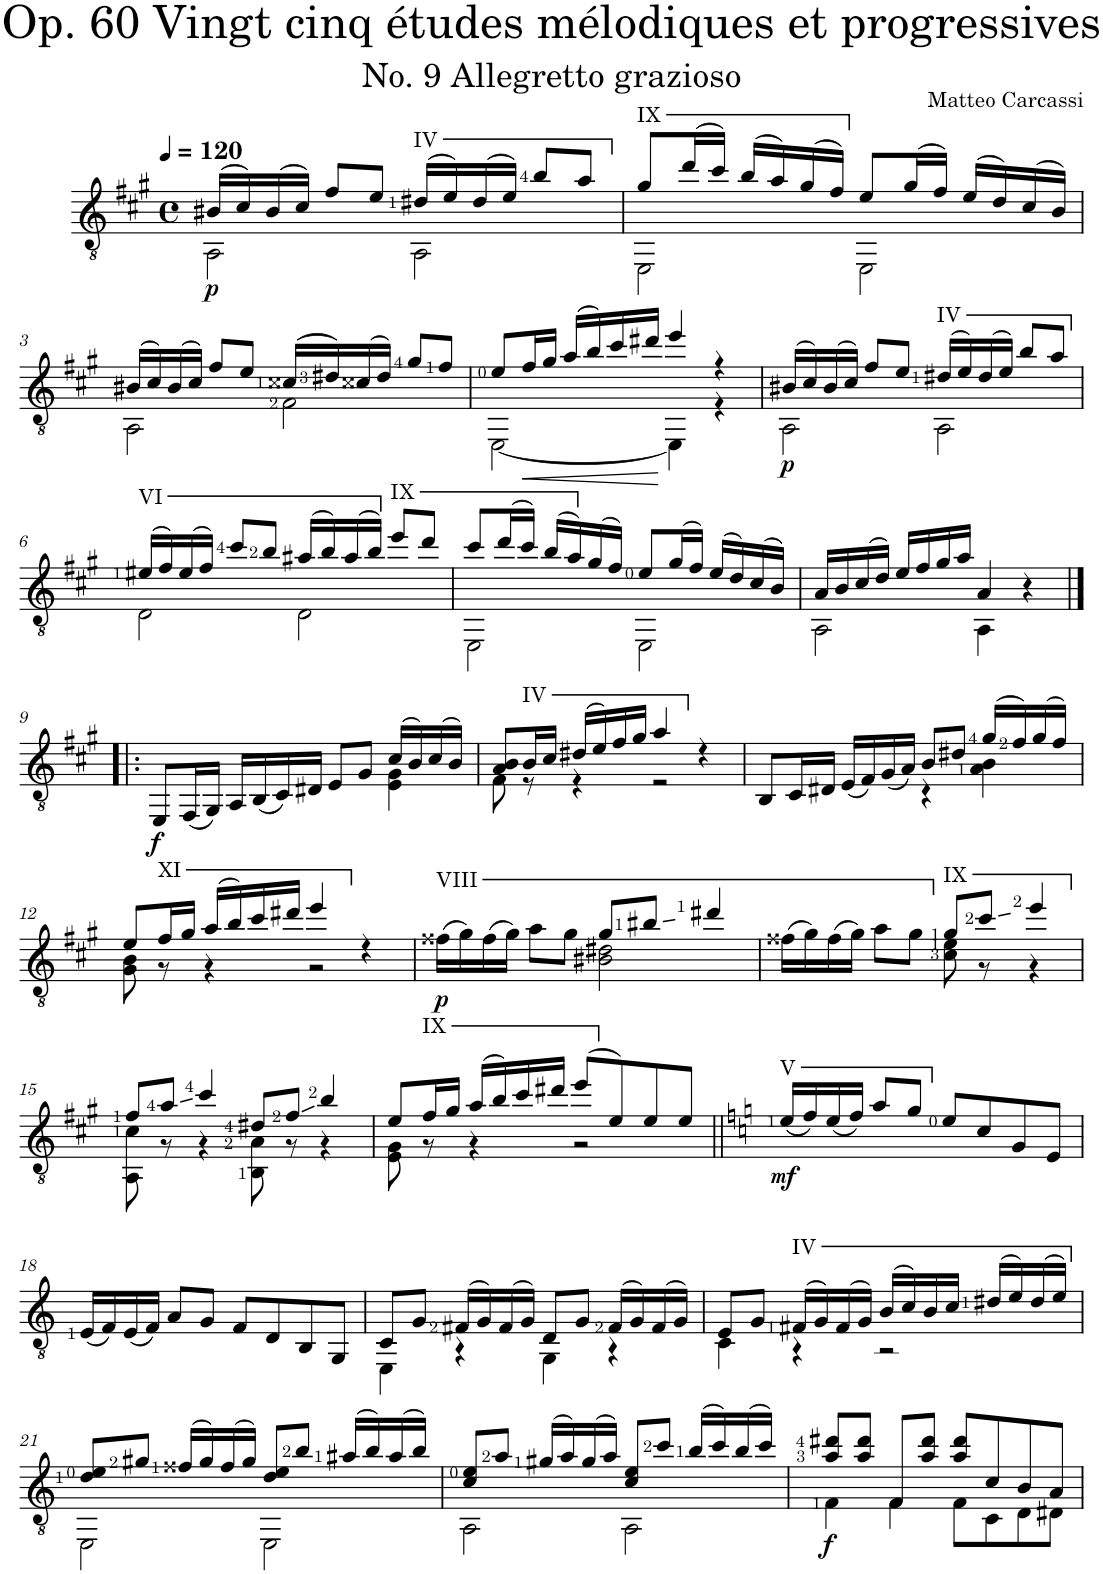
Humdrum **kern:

**kern	**dynam
*part1	*part1
*staff1	*staff1
*I"Classical Guitar	*
*I'Guit.	*
*clefGv2	*
*k[f#c#g#]	*
*A:	*
*M4/4	*
*met(c)	*
*MM120	*
=1	=1
*^	*
!	!	!LO:DY:b
(16B#X/LL	2AA\	p
16c#/)	.	.
(16B#/	.	.
16c#/JJ)	.	.
8f#/L	.	.
8e/J	.	.
!LO:TX:a:t=IV	!	!
(16d#X/LL	2AA\	.
16e/)	.	.
(16d#/	.	.
16e/JJ)	.	.
8b/L	.	.
8a/J	.	.
=2	=2	=2
!LO:TX:a:t=IX	!	!
8g#/L	2EE\	.
(16dd/L	.	.
16cc#/JJ)	.	.
(16b/LL	.	.
16a/)	.	.
(16g#/	.	.
16f#/JJ)	.	.
8e/L	2EE\	.
(16g#/L	.	.
16f#/JJ)	.	.
(16e/LL	.	.
16d/)	.	.
(16c#/	.	.
16B/JJ)	.	.
!!LO:LB:g=z	!!
=3	=3	=3
(16B#X/LL	2AA\	.
16c#/)	.	.
(16B#/	.	.
16c#/JJ)	.	.
8f#/L	.	.
8e/J	.	.
(16c##X/LL	2F#\	.
16d#X/)	.	.
(16c##X/	.	.
16d#/JJ)	.	.
8g#/L	.	.
8f#/J	.	.
=4	=4	=4
8e/L	[2EE\	.
!	!	!LO:HP:b
16f#/L	.	<
16g#/JJ	.	.
(16a/LL	.	.
16b/)	.	.
16cc#/	.	.
16dd#X/JJ	.	.
4ee/	4EE\]	[
4r	4r	.
=5	=5	=5
!	!	!LO:DY:b
(16B#X/LL	2AA\	p
16c#/)	.	.
(16B#/	.	.
16c#/JJ)	.	.
8f#/L	.	.
8e/J	.	.
!LO:TX:a:t=IV	!	!
(16d#X/LL	2AA\	.
16e/)	.	.
(16d#/	.	.
16e/JJ)	.	.
8b/L	.	.
8a/J	.	.
!!LO:LB:g=z	!!
=6	=6	=6
!LO:TX:a:t=VI	!	!
(16e#X/LL	2D\	.
16f#/)	.	.
(16e#/	.	.
16f#/JJ)	.	.
8cc#/L	.	.
8b/J	.	.
(16a#X/LL	2D\	.
16b/)	.	.
(16a#/	.	.
16b/JJ)	.	.
!LO:TX:a:t=IX	!	!
8ee/L	.	.
8dd/J	.	.
=7	=7	=7
8cc#/L	2EE\	.
(16dd/L	.	.
16cc#/JJ)	.	.
(16b/LL	.	.
16a/)	.	.
(16g#/	.	.
16f#/JJ)	.	.
8e/L	2EE\	.
(16g#/L	.	.
16f#/JJ)	.	.
(16e/LL	.	.
16d/)	.	.
(16c#/	.	.
16B/JJ)	.	.
=8	=8	=8
16A/LL	2AA\	.
16B/	.	.
(16c#/	.	.
16d/JJ)	.	.
16e/LL	.	.
16f#/	.	.
16g#/	.	.
16a/JJ	.	.
4A/	4AA\	.
4r	4ryy	.
!!LO:LB:g=z	!!
=9|!:	=9|!:	=9|!:
!	!	!LO:DY:b
8EE/L	2.ryy	f
(16FF#/L	.	.
16GG#/JJ)	.	.
16AA/LL	.	.
(16BB/	.	.
16C#/)	.	.
16D#X/JJ	.	.
8E/L	.	.
8G#/J	.	.
(16c#/LL	4E\ 4G#\	.
16B/)	.	.
(16c#/	.	.
16B/JJ)	.	.
=10	=10	=10
8A/ 8B/L	8F#\	.
!LO:TX:a:t=IV	!	!
16B/L	8r	.
16c#/JJ	.	.
(16d#X/LL	4r	.
16e/)	.	.
16f#/	.	.
16g#/JJ	.	.
4a/	2r	.
4r	.	.
=11	=11	=11
8BB/L	2ryy	.
16C#/L	.	.
16D#X/JJ	.	.
(16E/LL	.	.
16F#/)	.	.
(16G#/	.	.
16A/JJ)	.	.
8B/L	4r	.
8d#X/J	.	.
(16g#/LL	4A\ 4B\	.
16f#/)	.	.
(16g#/	.	.
16f#/JJ)	.	.
!!LO:LB:g=z	!!
=12	=12	=12
8e/L	8G#\ 8B\	.
!LO:TX:a:t=XI	!	!
16f#/L	8r	.
16g#/JJ	.	.
(16a/LL	4r	.
16b/)	.	.
16cc#/	.	.
16dd#X/JJ	.	.
4ee/	2r	.
4r	.	.
=13	=13	=13
!LO:TX:a:t=VIII	!	!
!	!	!LO:DY:b
(16f##X\LL	2ryy	p
16g#\)	.	.
(16f##\	.	.
16g#\JJ)	.	.
8a\L	.	.
8g#\J	.	.
8g#/L	2B#X\ 2d#X\	.
8b#X/J	.	.
4dd#X/	.	.
=14	=14	=14
(16f##X\LL	2ryy	.
16g#\)	.	.
(16f##\	.	.
16g#\JJ)	.	.
8a\L	.	.
8g#\J	.	.
!LO:TX:a:t=IX	!	!
8g#/L	8c#\ 8e\	.
8cc#/J	8r	.
4ee/	4r	.
!!LO:LB:g=z	!!
=15	=15	=15
8f#/L	8AA\ 8c#\	.
8a/J	8r	.
4cc#/	4r	.
8d#X/L	8BB\ 8A\	.
8f#/J	8r	.
4b/	4r	.
=16	=16	=16
8e/L	8E\ 8G#\	.
!LO:TX:a:t=IX	!	!
16f#/L	8r	.
16g#/JJ	.	.
(16a/LL	4r	.
16b/)	.	.
16cc#/	.	.
16dd#X/JJ	.	.
(8ee/L	2r	.
8e/)	.	.
8e/	.	.
8e/J	.	.
*v	*v	*
=17||	=17||
*k[]	*
*C:	*
!LO:TX:a:t=V	!
!	!LO:DY:b
(16e/LL	mf
16f/)	.
(16e/	.
16f/JJ)	.
8a/L	.
8g/J	.
8e/L	.
8c/	.
8G/	.
8E/J	.
!!LO:LB:g=z
=18	=18
(16E/LL	.
16F/)	.
(16E/	.
16F/JJ)	.
8A/L	.
8G/J	.
8F/L	.
8D/	.
8BB/	.
8GG/J	.
=19	=19
*^	*
8C/L	4EE\	.
8G/J	.	.
(16F#X/LL	4r	.
16G/)	.	.
(16F#/	.	.
16G/JJ)	.	.
8D/L	4GG\	.
8G/J	.	.
(16F#/LL	4r	.
16G/)	.	.
(16F#/	.	.
16G/JJ)	.	.
=20	=20	=20
8E/L	4C\	.
8G/J	.	.
!LO:TX:a:t=IV	!	!
(16F#X/LL	4r	.
16G/)	.	.
(16F#/	.	.
16G/JJ)	.	.
(16B/LL	2r	.
16c/)	.	.
16B/	.	.
16c/JJ	.	.
(16d#X/LL	.	.
16e/)	.	.
(16d#/	.	.
16e/JJ)	.	.
!!LO:LB:g=z	!!
=21	=21	=21
8d/ 8e/L	2EE\	.
8g#X/J	.	.
(16f##X/LL	.	.
16g#/)	.	.
(16f##/	.	.
16g#/JJ)	.	.
8d/ 8e/L	2EE\	.
8b/J	.	.
(16a#X/LL	.	.
16b/)	.	.
(16a#/	.	.
16b/JJ)	.	.
=22	=22	=22
8c/ 8e/L	2AA\	.
8a/J	.	.
(16g#X/LL	.	.
16a/)	.	.
(16g#/	.	.
16a/JJ)	.	.
8c/ 8e/L	2AA\	.
8cc/J	.	.
(16b/LL	.	.
16cc/)	.	.
(16b/	.	.
16cc/JJ)	.	.
=23	=23	=23
!	!	!LO:DY:b
8a/ 8dd#X/L	4F\	f
8a/ 8dd#/J	.	.
8F/L	4F\	.
8a/ 8dd#/J	.	.
8a/ 8dd#/L	8F\L	.
8c/	8C\	.
8B/	8D\	.
8A/J	8D#X\J	.
*v	*v	*
=	=
*-	*-
